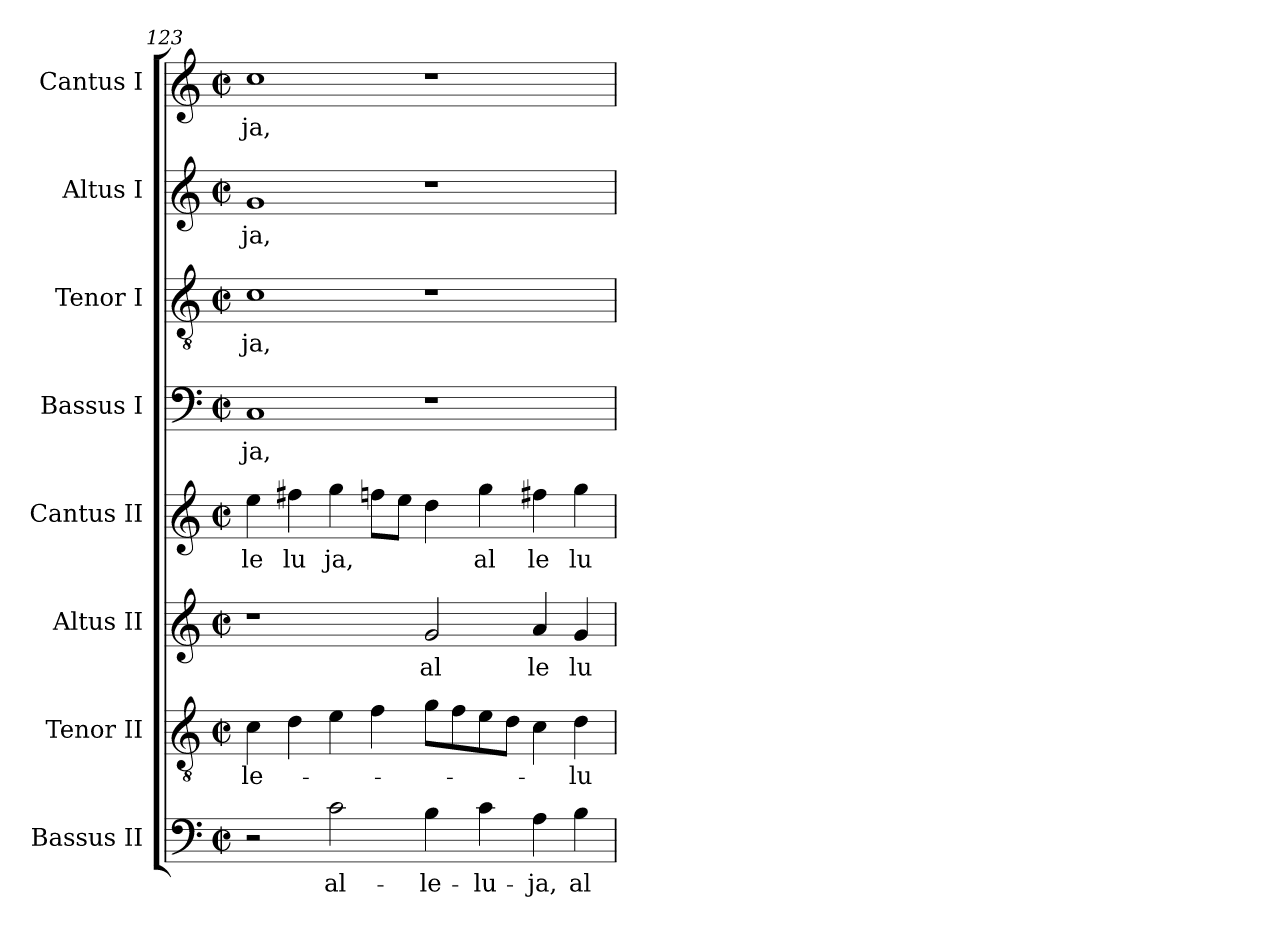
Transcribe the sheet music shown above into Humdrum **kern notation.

**kern	**text	**kern	**text	**kern	**text	**kern	**text	**kern	**text	**kern	**text	**kern	**text	**kern	**text
*part8	*part8	*part7	*part7	*part6	*part6	*part5	*part5	*part4	*part4	*part3	*part3	*part2	*part2	*part1	*part1
*staff8	*staff8	*staff7	*staff7	*staff6	*staff6	*staff5	*staff5	*staff4	*staff4	*staff3	*staff3	*staff2	*staff2	*staff1	*staff1
*I"Bassus II	*	*I"Tenor II	*	*I"Altus II	*	*I"Cantus II	*	*I"Bassus I	*	*I"Tenor I	*	*I"Altus I	*	*I"Cantus I	*
*clefF4	*	*clefGv2	*	*clefG2	*	*clefG2	*	*clefF4	*	*clefGv2	*	*clefG2	*	*clefG2	*
*M2/2	*	*M2/2	*	*M2/2	*	*M2/2	*	*M2/2	*	*M2/2	*	*M2/2	*	*M2/2	*
*met(c|)	*	*met(c|)	*	*met(c|)	*	*met(c|)	*	*met(c|)	*	*met(c|)	*	*met(c|)	*	*met(c|)	*
=123	=123	=123	=123	=123	=123	=123	=123	=123	=123	=123	=123	=123	=123	=123	=123
!	!	!	!LO:LY:b:cj	!	!	!	!LO:LY:b:cj	!	!LO:LY:b:cj	!	!LO:LY:b:cj	!	!LO:LY:b:cj	!	!LO:LY:b:cj
2r	.	4c\	-le-	1r	.	4ee\	le	1C	-ja,	1c	-ja,	1g	ja,	1cc	ja,
!	!	!	!	!	!	!	!LO:LY:b:cj	!	!	!	!	!	!	!	!
.	.	4d\	.	.	.	4ff#X\	lu	.	.	.	.	.	.	.	.
!	!LO:LY:b:cj	!	!	!	!	!	!LO:LY:b:cj	!	!	!	!	!	!	!	!
2c\	al-	4e\	.	.	.	4gg\	ja,	.	.	.	.	.	.	.	.
.	.	4f\	.	.	.	8ffn\L	.	.	.	.	.	.	.	.	.
.	.	.	.	.	.	8ee\J	.	.	.	.	.	.	.	.	.
!	!LO:LY:b:cj	!	!	!	!LO:LY:b:cj	!	!	!	!	!	!	!	!	!	!
4B\	-le-	8g\L	.	2g/	al	4dd\	.	1r	.	1r	.	1r	.	1r	.
.	.	8f\	.	.	.	.	.	.	.	.	.	.	.	.	.
!	!LO:LY:b:cj	!	!	!	!	!	!LO:LY:b:cj	!	!	!	!	!	!	!	!
4c\	-lu-	8e\	.	.	.	4gg\	al	.	.	.	.	.	.	.	.
.	.	8d\J	.	.	.	.	.	.	.	.	.	.	.	.	.
!	!LO:LY:b:cj	!	!	!	!LO:LY:b:cj	!	!LO:LY:b:cj	!	!	!	!	!	!	!	!
4A\	-ja,	4c\	.	4a/	le	4ff#X\	le	.	.	.	.	.	.	.	.
!	!LO:LY:b:cj	!	!LO:LY:b:cj	!	!LO:LY:b:cj	!	!LO:LY:b:cj	!	!	!	!	!	!	!	!
4B\	al-	4d\	-lu-	4g/	lu	4gg\	lu	.	.	.	.	.	.	.	.
=	=	=	=	=	=	=	=	=	=	=	=	=	=	=	=
*-	*-	*-	*-	*-	*-	*-	*-	*-	*-	*-	*-	*-	*-	*-	*-
